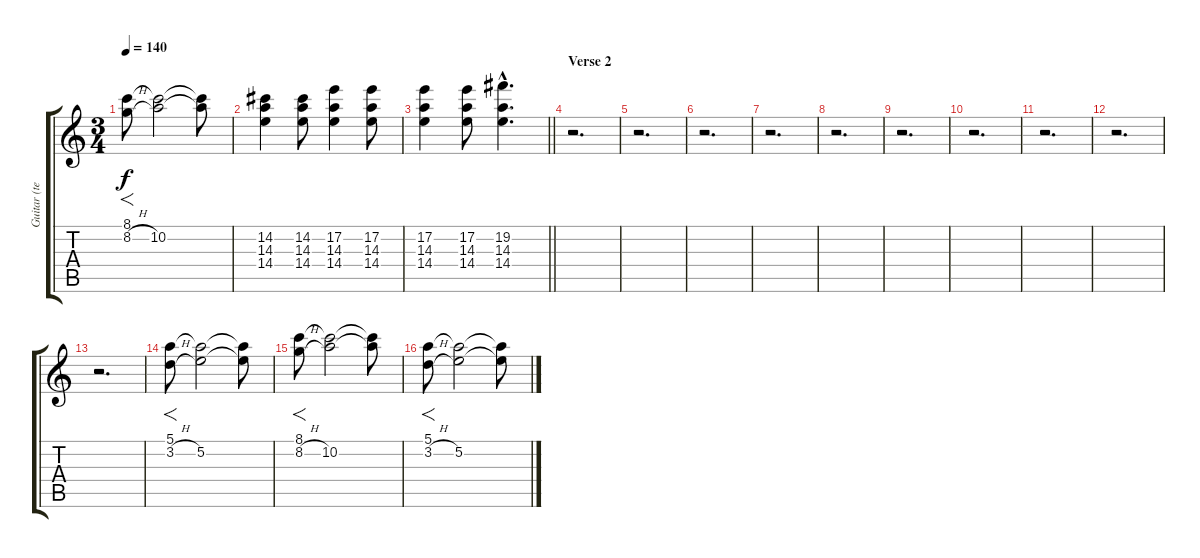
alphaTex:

\track ("Guitar (tele)" "Guitar (te") {instrument overdrivenguitar}
\staff {score tabs}
\tuning (E4 B3 G3 D3 A2 E2) {hide}
\ts (3 4)
\tempo 140
\clef g2
\ks c
(8.1 8.2{h}).8{f dy f} (8.1{t} 10.2).2 (8.1{t} 10.2{t}).8 |
(14.2 14.3 14.4).4 (14.2 14.3 14.4).8 (17.2 14.3 14.4).4 (17.2 14.3 14.4).8 |
\barLineRight lightlight
(17.2 14.3 14.4).4 (17.2 14.3 14.4).8 (19.2{hac} 14.3{hac} 14.4{hac}).4{d} |
\section ("" "Verse 2")
r.2{d} |
r.2{d} |
r.2{d} |
r.2{d} |
r.2{d} |
r.2{d} |
r.2{d} |
r.2{d} |
r.2{d} |
r.2{d} |
(5.1 3.2{h}).8{f} (5.1{t} 5.2).2 (5.1{t} 5.2{t}).8 |
(8.1 8.2{h}).8{f} (8.1{t} 10.2).2 (8.1{t} 10.2{t}).8 |
(5.1 3.2{h}).8{f} (5.1{t} 5.2).2 (5.1{t} 5.2{t}).8
